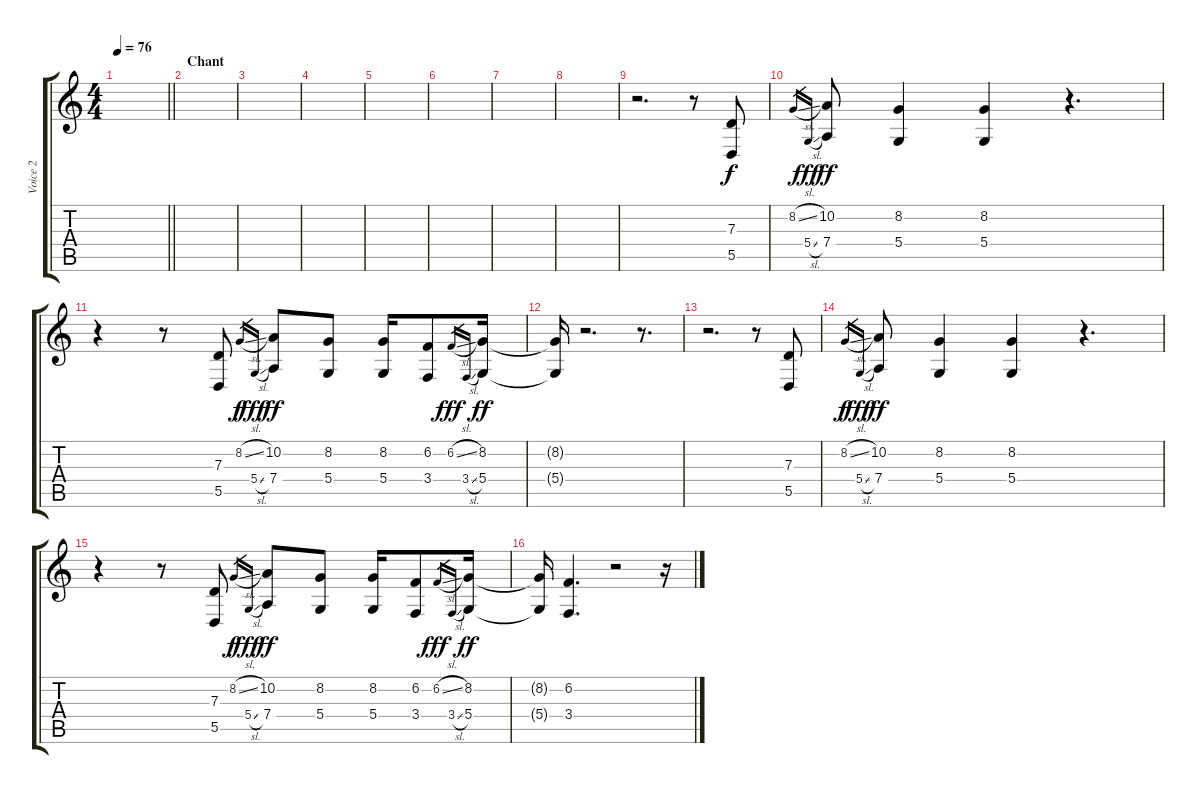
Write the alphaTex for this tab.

\track ("Voice 2" "Voice 2") {instrument clarinet}
\staff {score tabs}
\tuning (E4 B3 G3 D3 A2 E2) {hide}
\ts (4 4)
\tempo 76
\clef g2
\barLineRight lightlight
\ks c
|
\section ("" "Chant")
|
|
|
|
|
|
|
r.2{d} r.8 (7.3 5.5).8 |
8.2{sl}.16{gr dy f} 5.4{sl}.16{gr dy fff} (10.2 7.4).8{dy ff} (8.2 5.4).4 (8.2 5.4).4 r.4{d} |
r.4 r.8 (7.3 5.5).8 8.2{sl}.16{gr dy f} 5.4{sl}.16{gr dy fff} (10.2 7.4).8{dy ff} (8.2 5.4).8 (8.2 5.4).16 (6.2 3.4).8 6.2{sl}.16{gr dy fff} 3.4{sl}.16{gr} (8.2 5.4).16{dy ff} |
(8.2{t} 5.4{t}).16 r.2{d} r.8{d} |
r.2{d} r.8 (7.3 5.5).8 |
8.2{sl}.16{gr dy f} 5.4{sl}.16{gr dy fff} (10.2 7.4).8{dy ff} (8.2 5.4).4 (8.2 5.4).4 r.4{d} |
r.4 r.8 (7.3 5.5).8 8.2{sl}.16{gr dy f} 5.4{sl}.16{gr dy fff} (10.2 7.4).8{dy ff} (8.2 5.4).8 (8.2 5.4).16 (6.2 3.4).8 6.2{sl}.16{gr dy fff} 3.4{sl}.16{gr} (8.2 5.4).16{dy ff} |
(8.2{t} 5.4{t}).16 (6.2 3.4).4{d} r.2 r.16
